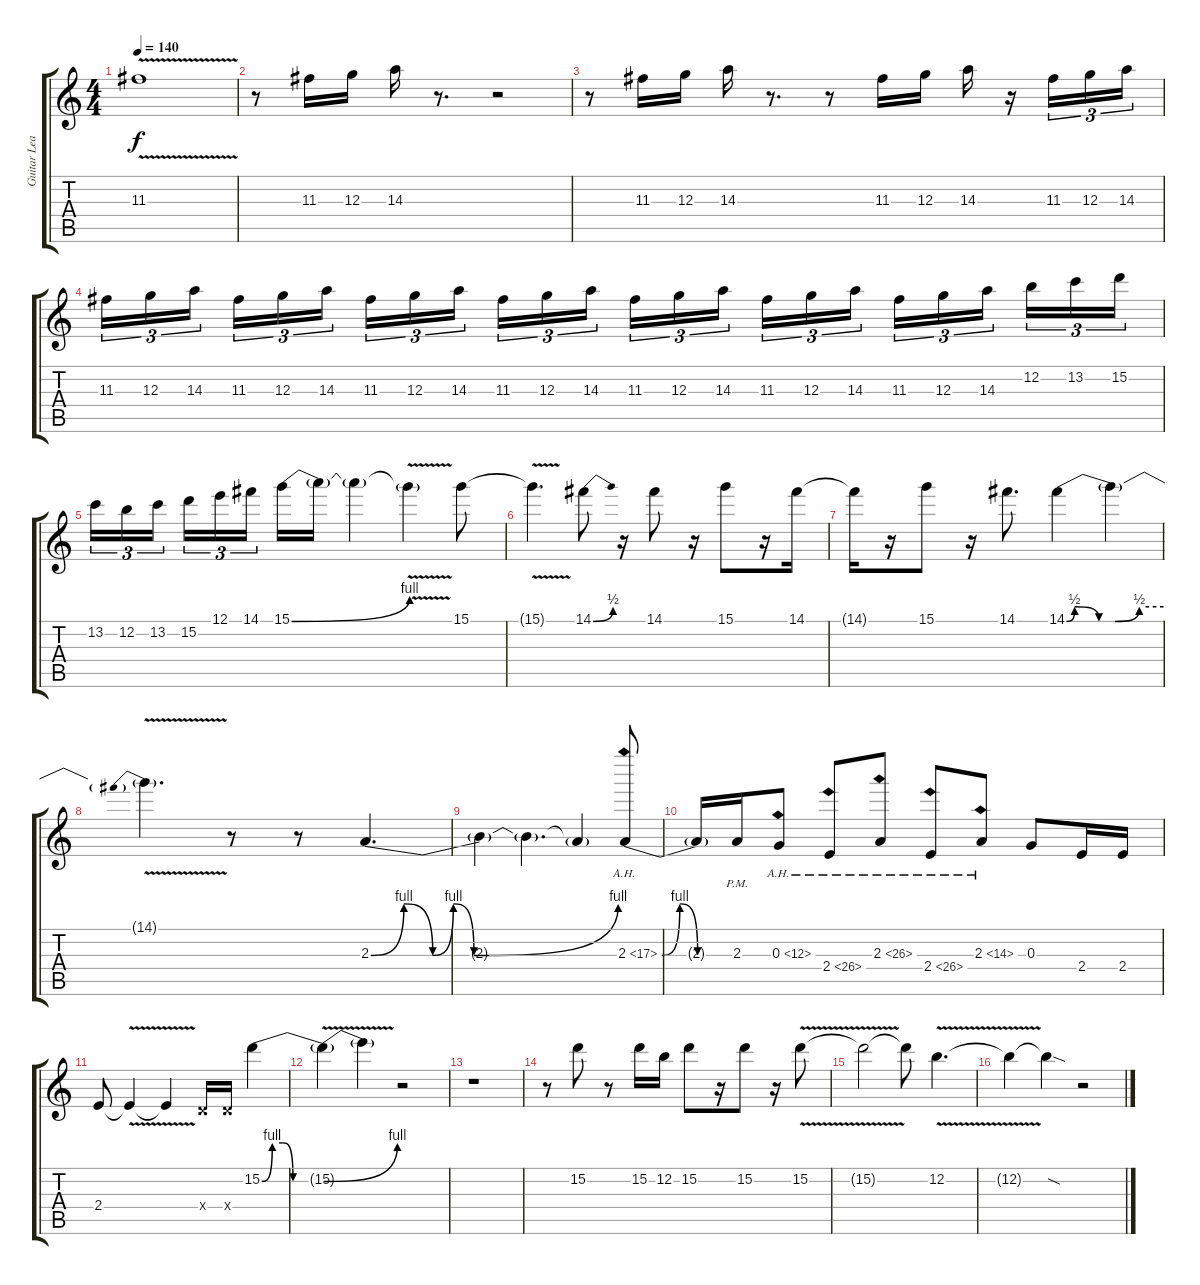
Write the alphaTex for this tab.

\track ("Guitar Lead" "Guitar Lea") {instrument distortionguitar}
\staff {score tabs}
\tuning (E4 B3 G3 D3 A2 E2) {hide}
\ts (4 4)
\tempo 140
\clef g2
\ks c
11.3{v t}.1{dy f} |
r.8 11.3.16 12.3.16 14.3.16 r.8{d} r.2 |
r.8 11.3.16 12.3.16 14.3.16 r.8{d} r.8 11.3.16 12.3.16 14.3.16 r.16 11.3.16{tu (3 2)} 12.3.16{tu (3 2)} 14.3.16{tu (3 2)} |
11.3.16{tu (3 2)} 12.3.16{tu (3 2)} 14.3.16{tu (3 2) beam splitsecondary} 11.3.16{tu (3 2)} 12.3.16{tu (3 2)} 14.3.16{tu (3 2)} 11.3.16{tu (3 2)} 12.3.16{tu (3 2)} 14.3.16{tu (3 2) beam splitsecondary} 11.3.16{tu (3 2)} 12.3.16{tu (3 2)} 14.3.16{tu (3 2)} 11.3.16{tu (3 2)} 12.3.16{tu (3 2)} 14.3.16{tu (3 2) beam splitsecondary} 11.3.16{tu (3 2)} 12.3.16{tu (3 2)} 14.3.16{tu (3 2)} 11.3.16{tu (3 2)} 12.3.16{tu (3 2)} 14.3.16{tu (3 2) beam splitsecondary} 12.2.16{tu (3 2)} 13.2.16{tu (3 2)} 15.2.16{tu (3 2)} |
13.2.16{tu (3 2)} 12.2.16{tu (3 2)} 13.2.16{tu (3 2) beam splitsecondary} 15.2.16{tu (3 2)} 12.1.16{tu (3 2)} 14.1.16{tu (3 2)} 15.1{be (bend 0 0 60 4)}.16 15.1{t}.16 15.1{t}.4 15.1{v t}.4 15.1.8 |
15.1{v t}.4{d} 14.1{be (bend 0 0 60 2)}.8 r.16 14.1.8 r.16 15.1.8 r.16 14.1.16 |
14.1{t}.16 r.16 15.1.8 r.16 14.1.8{d} 14.1{be (custom 0 0 5 2 20 0 30 0 45 2 60 2)}.4 14.1{t}.4 |
14.1{be (prebend 0 2 60 2) v t}.4{d} r.8 r.8 2.3{be (custom 0 0 8 4 15 0 20 4 25 0 60 4)}.4{d} |
2.3{t}.4 2.3{t}.4{d} 2.3{t}.4 2.3{be (custom 0 0 15 4 30 0 60 0) ah 15}.8 |
2.3{t}.16 2.3{pm}.16 0.3{ah 12}.8 2.4{ah 24}.8 2.3{ah 24}.8 2.4{ah 24}.8 2.3{ah 12}.8 0.3.8 2.4.16 2.4.16 |
2.4.8 2.4{v t}.4 2.4{t}.4 0.4{x}.16 0.4{x}.16 15.2{be (custom 0 0 10 4 20 4 30 0 60 0)}.4 |
15.2{be (bend 0 0 60 4) v t}.4 15.2{t}.4 r.2 |
r.1 |
r.8 15.2.8 r.8 15.2.16 12.2.16 15.2.8 r.16 15.2.8 r.16 15.2{v}.8 |
15.2{t}.2 15.2{t}.8 12.2{v}.4{d} |
12.2{t}.4 12.2{sod t}.4 r.2
